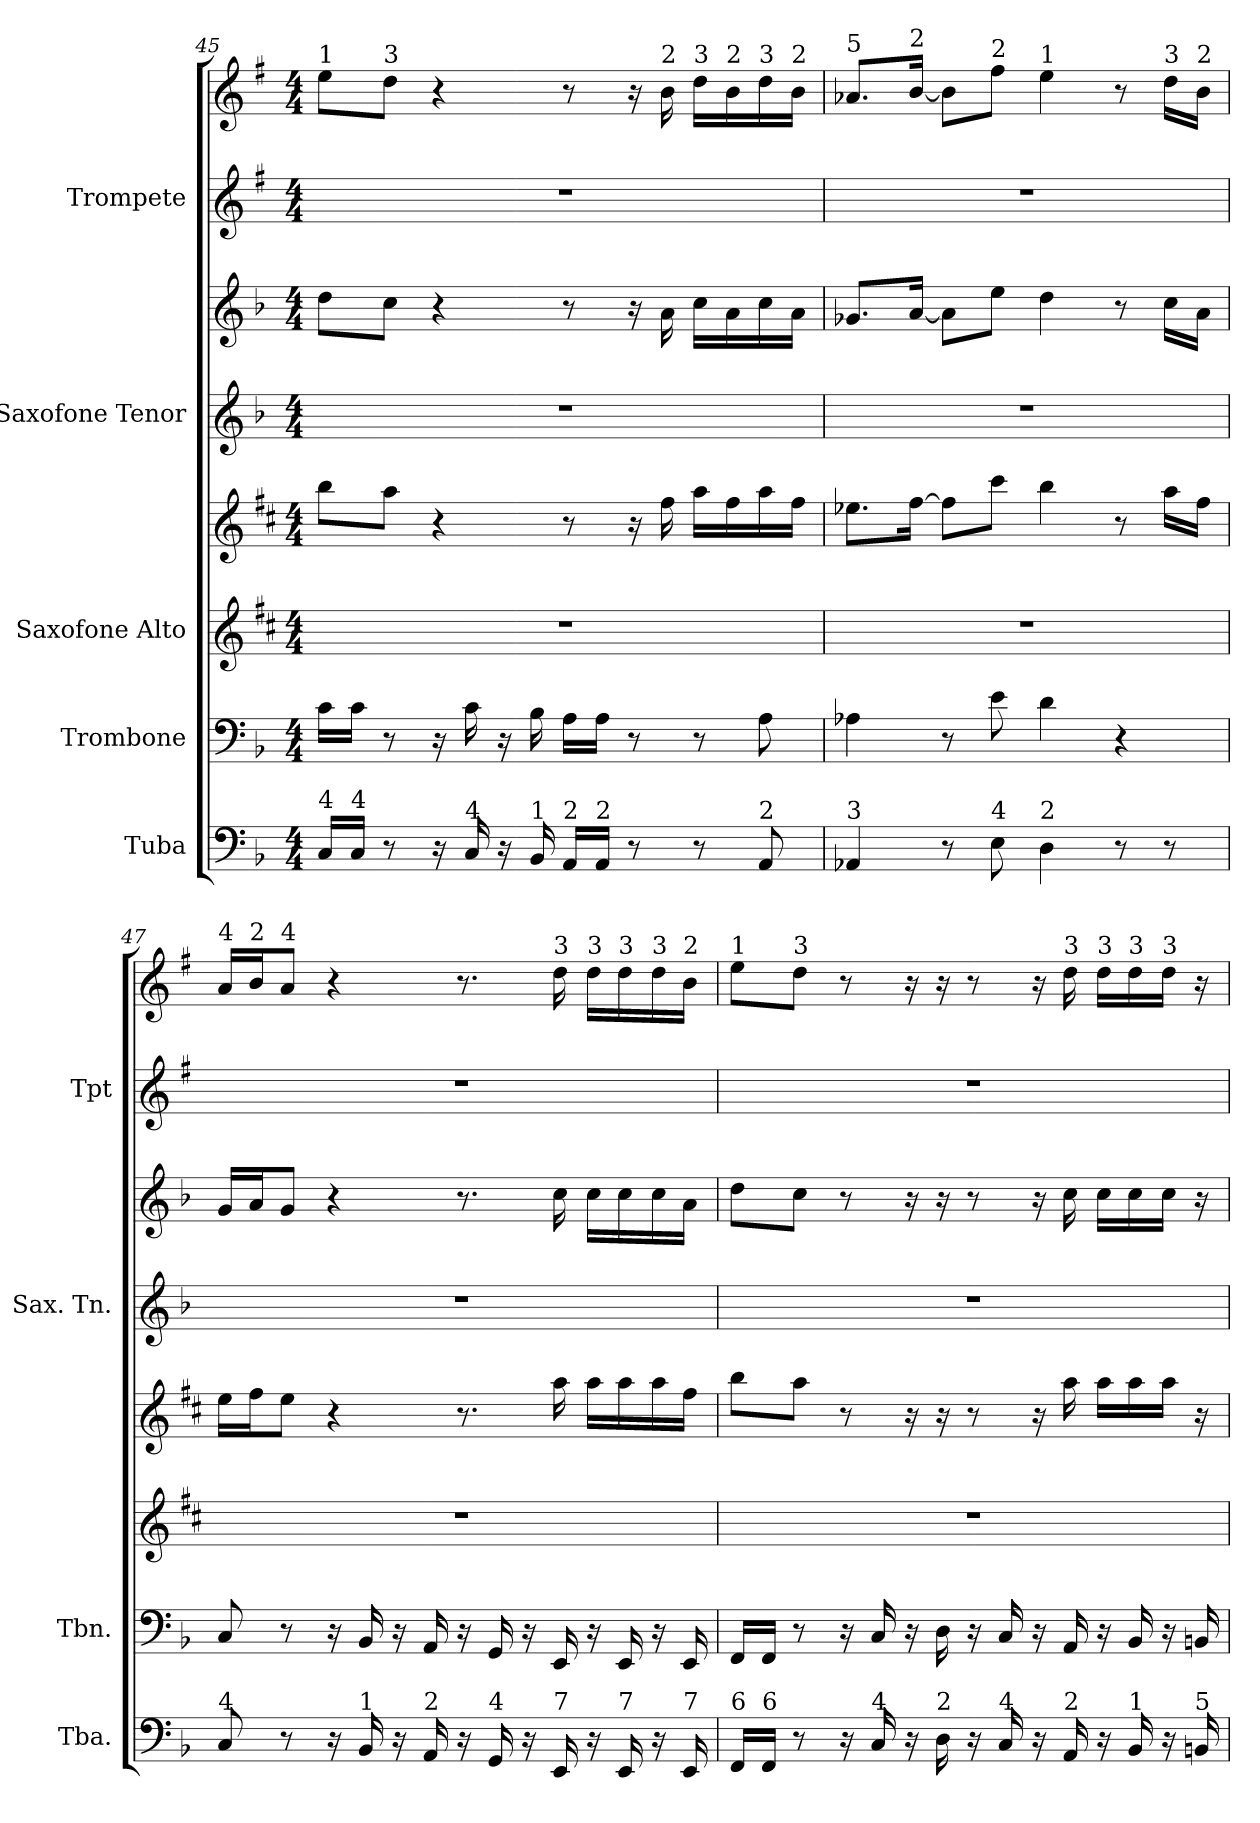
**kern	**kern	**kern	**kern	**kern	**kern	**kern	**kern
*part5	*part4	*part3	*part3	*part2	*part2	*part1	*part1
*staff8	*staff7	*staff6	*staff5	*staff4	*staff3	*staff2	*staff1
*I"Tuba	*I"Trombone	*I"Saxofone Alto	*	*I"Saxofone Tenor	*	*I"Trompete	*
*I'Tba.	*I'Tbn.	*	*	*I'Sax. Tn.	*	*I'Tpt	*
*clefF4	*clefF4	*clefG2	*clefG2	*clefG2	*clefG2	*clefG2	*clefG2
*	*	*ITrd5c9	*ITrd5c9	*ITrd8c14	*ITrd8c14	*ITrd1c2	*ITrd1c2
*k[b-]	*k[b-]	*k[b-]	*k[b-]	*k[b-]	*k[b-]	*k[b-]	*k[b-]
*M4/4	*M4/4	*M4/4	*M4/4	*M4/4	*M4/4	*M4/4	*M4/4
=45	=45	=45	=45	=45	=45	=45	=45
!	!	!	!	!	!	!	!LO:TX:a:t=1
!LO:TX:a:t=4	!	!	!	!	!	!	!
16C/LL	16c\LL	1r	8dd\L	1r	8d\L	1r	8dd\L
!LO:TX:a:t=4	!	!	!	!	!	!	!
16C/JJ	16c\JJ	.	.	.	.	.	.
!	!	!	!	!	!	!	!LO:TX:a:t=3
8r	8r	.	8cc\J	.	8c\J	.	8cc\J
16r	16r	.	4r	.	4r	.	4r
!LO:TX:a:t=4	!	!	!	!	!	!	!
16C/	16c\	.	.	.	.	.	.
16r	16r	.	.	.	.	.	.
!LO:TX:a:t=1	!	!	!	!	!	!	!
16BB-/	16B-\	.	.	.	.	.	.
!LO:TX:a:t=2	!	!	!	!	!	!	!
16AA/LL	16A\LL	.	8r	.	8r	.	8r
!LO:TX:a:t=2	!	!	!	!	!	!	!
16AA/JJ	16A\JJ	.	.	.	.	.	.
8r	8r	.	16r	.	16r	.	16r
!	!	!	!	!	!	!	!LO:TX:a:t=2
.	.	.	16a\	.	16A\	.	16a\
!	!	!	!	!	!	!	!LO:TX:a:t=3
8r	8r	.	16cc\LL	.	16c\LL	.	16cc\LL
!	!	!	!	!	!	!	!LO:TX:a:t=2
.	.	.	16a\	.	16A\	.	16a\
!	!	!	!	!	!	!	!LO:TX:a:t=3
!LO:TX:a:t=2	!	!	!	!	!	!	!
8AA/	8A\	.	16cc\	.	16c\	.	16cc\
!	!	!	!	!	!	!	!LO:TX:a:t=2
.	.	.	16a\JJ	.	16A\JJ	.	16a\JJ
!!LO:PB:g=z
=46	=46	=46	=46	=46	=46	=46	=46
!	!	!	!	!	!	!	!LO:TX:a:t=5
!LO:TX:a:t=3	!	!	!	!	!	!	!
4AA-X/	4A-X\	1r	8.g-X\L	1r	8.G-X/L	1r	8.g-X/L
!	!	!	!	!	!	!	!LO:TX:a:t=2
.	.	.	[16a\Jk	.	[16A/Jk	.	[16a/Jk
8r	8r	.	8a\L]	.	8A\L]	.	8a\L]
!	!	!	!	!	!	!	!LO:TX:a:t=2
!LO:TX:a:t=4	!	!	!	!	!	!	!
8E\	8e\	.	8ee\J	.	8e\J	.	8ee\J
!	!	!	!	!	!	!	!LO:TX:a:t=1
!LO:TX:a:t=2	!	!	!	!	!	!	!
4D\	4d\	.	4dd\	.	4d\	.	4dd\
8r	4r	.	8r	.	8r	.	8r
!	!	!	!	!	!	!	!LO:TX:a:t=3
8r	.	.	16cc\LL	.	16c\LL	.	16cc\LL
!	!	!	!	!	!	!	!LO:TX:a:t=2
.	.	.	16a\JJ	.	16A\JJ	.	16a\JJ
=47	=47	=47	=47	=47	=47	=47	=47
!	!	!	!	!	!	!	!LO:TX:a:t=4
!LO:TX:a:t=4	!	!	!	!	!	!	!
8C/	8C/	1r	16g\LL	1r	16G/LL	1r	16g/LL
!	!	!	!	!	!	!	!LO:TX:a:t=2
.	.	.	16a\J	.	16A/J	.	16a/J
!	!	!	!	!	!	!	!LO:TX:a:t=4
8r	8r	.	8g\J	.	8G/J	.	8g/J
16r	16r	.	4r	.	4r	.	4r
!LO:TX:a:t=1	!	!	!	!	!	!	!
16BB-/	16BB-/	.	.	.	.	.	.
16r	16r	.	.	.	.	.	.
!LO:TX:a:t=2	!	!	!	!	!	!	!
16AA/	16AA/	.	.	.	.	.	.
16r	16r	.	8.r	.	8.r	.	8.r
!LO:TX:a:t=4	!	!	!	!	!	!	!
16GG/	16GG/	.	.	.	.	.	.
16r	16r	.	.	.	.	.	.
!	!	!	!	!	!	!	!LO:TX:a:t=3
!LO:TX:a:t=7	!	!	!	!	!	!	!
16EE/	16EE/	.	16cc\	.	16c\	.	16cc\
!	!	!	!	!	!	!	!LO:TX:a:t=3
16r	16r	.	16cc\LL	.	16c\LL	.	16cc\LL
!	!	!	!	!	!	!	!LO:TX:a:t=3
!LO:TX:a:t=7	!	!	!	!	!	!	!
16EE/	16EE/	.	16cc\	.	16c\	.	16cc\
!	!	!	!	!	!	!	!LO:TX:a:t=3
16r	16r	.	16cc\	.	16c\	.	16cc\
!	!	!	!	!	!	!	!LO:TX:a:t=2
!LO:TX:a:t=7	!	!	!	!	!	!	!
16EE/	16EE/	.	16a\JJ	.	16A\JJ	.	16a\JJ
!!LO:PB:g=z
=48	=48	=48	=48	=48	=48	=48	=48
!	!	!	!	!	!	!	!LO:TX:a:t=1
!LO:TX:a:t=6	!	!	!	!	!	!	!
16FF/LL	16FF/LL	1r	8dd\L	1r	8d\L	1r	8dd\L
!LO:TX:a:t=6	!	!	!	!	!	!	!
16FF/JJ	16FF/JJ	.	.	.	.	.	.
!	!	!	!	!	!	!	!LO:TX:a:t=3
8r	8r	.	8cc\J	.	8c\J	.	8cc\J
16r	16r	.	8r	.	8r	.	8r
!LO:TX:a:t=4	!	!	!	!	!	!	!
16C/	16C/	.	.	.	.	.	.
16r	16r	.	16r	.	16r	.	16r
!LO:TX:a:t=2	!	!	!	!	!	!	!
16D\	16D\	.	16r	.	16r	.	16r
16r	16r	.	8r	.	8r	.	8r
!LO:TX:a:t=4	!	!	!	!	!	!	!
16C/	16C/	.	.	.	.	.	.
16r	16r	.	16r	.	16r	.	16r
!	!	!	!	!	!	!	!LO:TX:a:t=3
!LO:TX:a:t=2	!	!	!	!	!	!	!
16AA/	16AA/	.	16cc\	.	16c\	.	16cc\
!	!	!	!	!	!	!	!LO:TX:a:t=3
16r	16r	.	16cc\LL	.	16c\LL	.	16cc\LL
!	!	!	!	!	!	!	!LO:TX:a:t=3
!LO:TX:a:t=1	!	!	!	!	!	!	!
16BB-/	16BB-/	.	16cc\	.	16c\	.	16cc\
!	!	!	!	!	!	!	!LO:TX:a:t=3
16r	16r	.	16cc\JJ	.	16c\JJ	.	16cc\JJ
!LO:TX:a:t=5	!	!	!	!	!	!	!
16BBn/	16BBn/	.	16r	.	16r	.	16r
=	=	=	=	=	=	=	=
*-	*-	*-	*-	*-	*-	*-	*-
